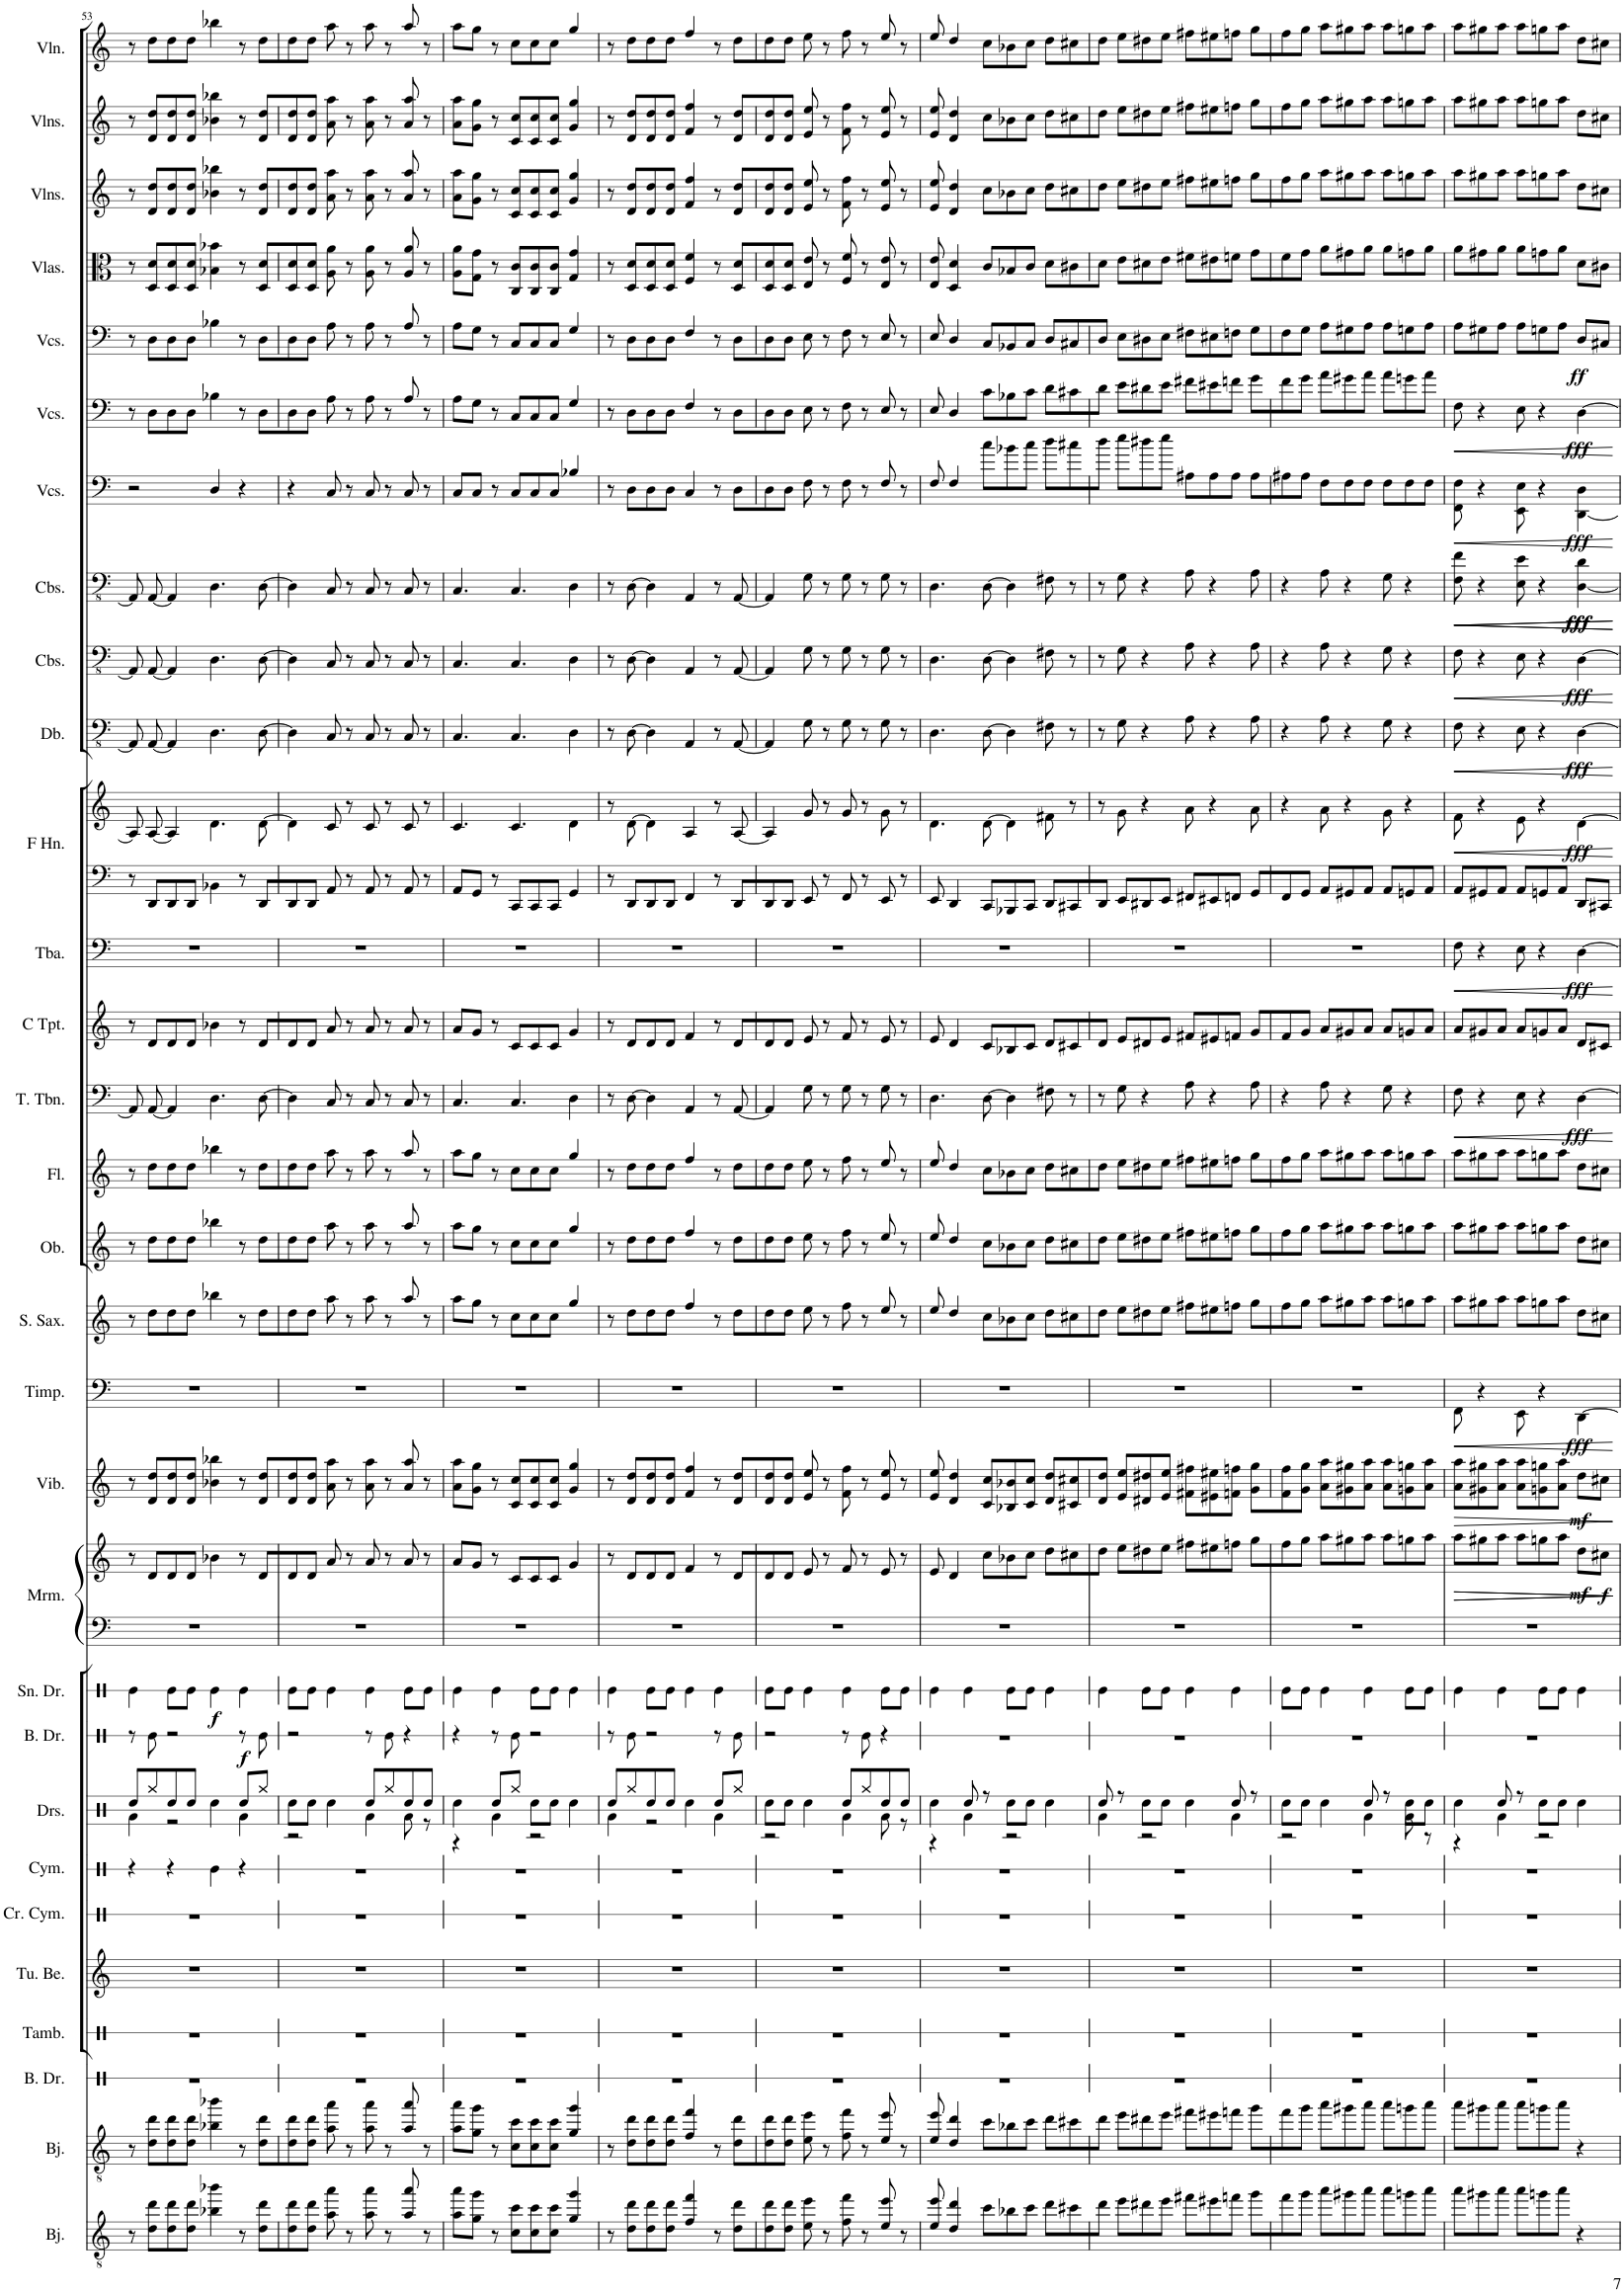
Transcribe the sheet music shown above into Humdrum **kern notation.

**kern	**kern	**kern	**kern	**kern	**kern	**kern	**kern	**kern	**dynam	**kern	**dynam	**kern	**kern	**dynam	**kern	**dynam	**kern	**dynam	**kern	**kern	**kern	**kern	**dynam	**kern	**kern	**dynam	**kern	**kern	**dynam	**kern	**dynam	**kern	**dynam	**kern	**dynam	**kern	**dynam	**kern	**dynam	**kern	**dynam	**kern	**kern	**kern	**kern
*part30	*part29	*part28	*part27	*part26	*part25	*part24	*part23	*part22	*part22	*part21	*part21	*part20	*part20	*part20	*part19	*part19	*part18	*part18	*part17	*part16	*part15	*part14	*part14	*part13	*part12	*part12	*part11	*part11	*part11	*part10	*part10	*part9	*part9	*part8	*part8	*part7	*part7	*part6	*part6	*part5	*part5	*part4	*part3	*part2	*part1
*staff32	*staff31	*staff30	*staff29	*staff28	*staff27	*staff26	*staff25	*staff24	*staff24	*staff23	*staff23	*staff22	*staff21	*staff21/22	*staff20	*staff20	*staff19	*staff19	*staff18	*staff17	*staff16	*staff15	*staff15	*staff14	*staff13	*staff13	*staff12	*staff11	*staff11/12	*staff10	*staff10	*staff9	*staff9	*staff8	*staff8	*staff7	*staff7	*staff6	*staff6	*staff5	*staff5	*staff4	*staff3	*staff2	*staff1
*I"Banjo	*I"Banjo	*I"Bass Drum	*I"Tambourine	*I"Tubular Bells	*I"Crash Cymbal	*I"Cymbal	*I"Drumset	*I"Bass Drum	*	*I"Snare Drum	*	*I"Marimba	*	*	*I"Vibraphone	*	*I"Timpani	*	*I"Soprano Saxophone	*I"Oboe	*I"Flute	*I"Tenor Trombone	*	*I"C Trumpet	*I"Tuba	*	*I"Horn in F	*	*	*I"Double Bass	*	*I"Contrabasses	*	*I"Contrabasses	*	*I"Violoncellos	*	*I"Violoncellos	*	*I"Violoncellos	*	*I"Violas	*I"Violins	*I"Violins	*I"Violin
*I'Bj.	*I'Bj.	*I'B. Dr.	*I'Tamb.	*I'Tu. Be.	*I'Cr. Cym.	*I'Cym.	*I'Drs.	*I'B. Dr.	*	*I'Sn. Dr.	*	*I'Mrm.	*	*	*I'Vib.	*	*I'Timp.	*	*I'S. Sax.	*I'Ob.	*I'Fl.	*I'T. Tbn.	*	*I'C Tpt.	*I'Tba.	*	*	*	*	*I'Db.	*	*I'Cbs.	*	*I'Cbs.	*	*I'Vcs.	*	*I'Vcs.	*	*I'Vcs.	*	*I'Vlas.	*I'Vlns.	*I'Vlns.	*I'Vln.
!!LO:PB:g=z
*clefGv2	*clefGv2	*clefX	*clefX	*clefG2	*clefX	*clefX	*clefX	*clefX	*	*clefX	*	*clefF4	*clefG2	*	*clefG2	*	*clefF4	*	*clefG2	*clefG2	*clefG2	*clefF4	*	*clefG2	*clefF4	*	*clefF4	*clefG2	*	*clefFv4	*	*clefFv4	*	*clefFv4	*	*clefF4	*	*clefF4	*	*clefF4	*	*clefC3	*clefG2	*clefG2	*clefG2
*ITrd7c12	*ITrd7c12	*	*	*	*	*	*	*	*	*	*	*	*	*	*	*	*	*	*ITrd1c2	*	*	*	*	*	*	*	*ITrd4c7	*ITrd4c7	*	*ITrd7c12	*	*	*	*	*	*	*	*	*	*	*	*	*	*	*
*k[]	*k[]	*k[]	*k[]	*k[]	*k[]	*k[]	*k[]	*k[]	*	*k[]	*	*k[]	*k[]	*	*k[]	*	*k[]	*	*k[]	*k[]	*k[]	*k[]	*	*k[]	*k[]	*	*k[]	*k[]	*	*k[]	*	*k[]	*	*k[]	*	*k[]	*	*k[]	*	*k[]	*	*k[]	*k[]	*k[]	*k[]
*M2/2	*M2/2	*M2/2	*M2/2	*M2/2	*M2/2	*M2/2	*M2/2	*M2/2	*	*M2/2	*	*M2/2	*M2/2	*	*M2/2	*	*M2/2	*	*M2/2	*M2/2	*M2/2	*M2/2	*	*M2/2	*M2/2	*	*M2/2	*M2/2	*	*M2/2	*	*M2/2	*	*M2/2	*	*M2/2	*	*M2/2	*	*M2/2	*	*M2/2	*M2/2	*M2/2	*M2/2
*met(c|)	*met(c|)	*met(c|)	*met(c|)	*met(c|)	*met(c|)	*met(c|)	*met(c|)	*met(c|)	*	*met(c|)	*	*met(c|)	*met(c|)	*	*met(c|)	*	*met(c|)	*	*met(c|)	*met(c|)	*met(c|)	*met(c|)	*	*met(c|)	*met(c|)	*	*met(c|)	*met(c|)	*	*met(c|)	*	*met(c|)	*	*met(c|)	*	*met(c|)	*	*met(c|)	*	*met(c|)	*	*met(c|)	*met(c|)	*met(c|)	*met(c|)
=53	=53	=53	=53	=53	=53	=53	=53	=53	=53	=53	=53	=53	=53	=53	=53	=53	=53	=53	=53	=53	=53	=53	=53	=53	=53	=53	=53	=53	=53	=53	=53	=53	=53	=53	=53	=53	=53	=53	=53	=53	=53	=53	=53	=53	=53
*	*	*	*	*	*	*	*^	*	*	*	*	*	*	*	*	*	*	*	*	*	*	*	*	*	*	*	*	*	*	*	*	*	*	*	*	*	*	*	*	*	*	*	*	*	*
8r	8r	1r	1r	1r	1r	4r	8Rcc/L	4Ra\	8r	.	4Re\	.	1r	8r	.	8r	.	1r	.	8r	8r	8r	8AA/L]	.	8r	1r	.	8r	8A/L]	.	8AAA/L]	.	8AAA/L]	.	8AAA/L]	.	2r	.	8r	.	8r	.	8r	8r	8r	8r
8d\ 8dd\L	8d\ 8dd\L	.	.	.	.	.	8Ree/	.	8Re\	.	.	.	.	8d/L	.	8d/ 8dd/L	.	.	.	8dd\L	8dd\L	8dd\L	[8AA/J	.	8d/L	.	.	8DD/L	[8A/J	.	[8AAA/J	.	[8AAA/J	.	[8AAA/J	.	.	.	8D\L	.	8D\L	.	8D/ 8d/L	8d/ 8dd/L	8d/ 8dd/L	8dd\L
8d\ 8dd\	8d\ 8dd\	.	.	.	.	4r	8Rcc/	2r	2r	.	8Re\L	.	.	8d/	.	8d/ 8dd/	.	.	.	8dd\	8dd\	8dd\	4AA/]	.	8d/	.	.	8DD/	4A/]	.	4AAA/]	.	4AAA/]	.	4AAA/]	.	.	.	8D\	.	8D\	.	8D/ 8d/	8d/ 8dd/	8d/ 8dd/	8dd\
8d\ 8dd\J	8d\ 8dd\J	.	.	.	.	.	8Rcc/J	.	.	.	8Re\J	.	.	8d/J	.	8d/ 8dd/J	.	.	.	8dd\J	8dd\J	8dd\J	.	.	8d/J	.	.	8DD/J	.	.	.	.	.	.	.	.	.	.	8D\J	.	8D\J	.	8D/ 8d/J	8d/ 8dd/J	8d/ 8dd/J	8dd\J
!	!	!	!	!	!	!	!	!	!	!	!	!LO:DY:b	!	!	!	!	!	!	!	!	!	!	!	!	!	!	!	!	!	!	!	!	!	!	!	!	!	!	!	!	!	!	!	!	!	!
4b-X\ 4bb-X\	4b-X\ 4bb-X\	.	.	.	.	4Re\	4Rcc\	.	.	.	4Re\	f	.	4b-X\	.	4b-X\ 4bb-X\	.	.	.	4bb-X\	4bb-X\	4bb-X\	4.D\	.	4b-X\	.	.	4BB-X\	4.d\	.	4.DD\	.	4.DD\	.	4.DD\	.	4D/	.	4B-X\	.	4B-X\	.	4B-X\ 4b-X\	4b-X\ 4bb-X\	4b-X\ 4bb-X\	4bb-X\
!	!	!	!	!	!	!	!	!	!	!LO:DY:b	!	!	!	!	!	!	!	!	!	!	!	!	!	!	!	!	!	!	!	!	!	!	!	!	!	!	!	!	!	!	!	!	!	!	!	!
8r	8r	.	.	.	.	4r	8Rcc/L	4Ra\	8r	f	4Re\	.	.	8r	.	8r	.	.	.	8r	8r	8r	.	.	8r	.	.	8r	.	.	.	.	.	.	.	.	4r	.	8r	.	8r	.	8r	8r	8r	8r
8d\ 8dd\L	8d\ 8dd\L	.	.	.	.	.	8Ree/J	.	8Re\	.	.	.	.	8d/L	.	8d/ 8dd/L	.	.	.	8dd\L	8dd\L	8dd\L	[8D\	.	8d/L	.	.	8DD/L	[8d\	.	[8DD\	.	[8DD\	.	[8DD\	.	.	.	8D\L	.	8D\L	.	8D/ 8d/L	8d/ 8dd/L	8d/ 8dd/L	8dd\L
=54	=54	=54	=54	=54	=54	=54	=54	=54	=54	=54	=54	=54	=54	=54	=54	=54	=54	=54	=54	=54	=54	=54	=54	=54	=54	=54	=54	=54	=54	=54	=54	=54	=54	=54	=54	=54	=54	=54	=54	=54	=54	=54	=54	=54	=54	=54
8d\ 8dd\	8d\ 8dd\	1r	1r	1r	1r	1r	8Rcc\L	2r	2r	.	8Re\L	.	1r	8d/	.	8d/ 8dd/	.	1r	.	8dd\	8dd\	8dd\	4D\]	.	8d/	1r	.	8DD/	4d\]	.	4DD\]	.	4DD\]	.	4DD\]	.	4r	.	8D\	.	8D\	.	8D/ 8d/	8d/ 8dd/	8d/ 8dd/	8dd\
8d\ 8dd\J	8d\ 8dd\J	.	.	.	.	.	8Rcc\J	.	.	.	8Re\J	.	.	8d/J	.	8d/ 8dd/J	.	.	.	8dd\J	8dd\J	8dd\J	.	.	8d/J	.	.	8DD/J	.	.	.	.	.	.	.	.	.	.	8D\J	.	8D\J	.	8D/ 8d/J	8d/ 8dd/J	8d/ 8dd/J	8dd\J
8a\ 8aa\	8a\ 8aa\	.	.	.	.	.	4Rcc\	.	.	.	4Re\	.	.	8a/	.	8a\ 8aa\	.	.	.	8aa\	8aa\	8aa\	8C/	.	8a/	.	.	8AA/	8c/	.	8CC/	.	8CC/	.	8CC/	.	8C/	.	8A\	.	8A\	.	8A\ 8a\	8a\ 8aa\	8a\ 8aa\	8aa\
8r	8r	.	.	.	.	.	.	.	.	.	.	.	.	8r	.	8r	.	.	.	8r	8r	8r	8r	.	8r	.	.	8r	8r	.	8r	.	8r	.	8r	.	8r	.	8r	.	8r	.	8r	8r	8r	8r
8a\ 8aa\	8a\ 8aa\	.	.	.	.	.	8Rcc/L	4Ra\	8r	.	4Re\	.	.	8a/	.	8a\ 8aa\	.	.	.	8aa\	8aa\	8aa\	8C/	.	8a/	.	.	8AA/	8c/	.	8CC/	.	8CC/	.	8CC/	.	8C/	.	8A\	.	8A\	.	8A\ 8a\	8a\ 8aa\	8a\ 8aa\	8aa\
8r	8r	.	.	.	.	.	8Ree/	.	8Re\	.	.	.	.	8r	.	8r	.	.	.	8r	8r	8r	8r	.	8r	.	.	8r	8r	.	8r	.	8r	.	8r	.	8r	.	8r	.	8r	.	8r	8r	8r	8r
8a/ 8aa/	8a/ 8aa/	.	.	.	.	.	8Rcc/	8Ra\	4r	.	8Re\L	.	.	8a/	.	8a/ 8aa/	.	.	.	8aa/	8aa/	8aa/	8C/	.	8a/	.	.	8AA/	8c/	.	8CC/	.	8CC/	.	8CC/	.	8C/	.	8A/	.	8A/	.	8A/ 8a/	8a/ 8aa/	8a/ 8aa/	8aa/
8r	8r	.	.	.	.	.	8Rcc/J	8r	.	.	8Re\J	.	.	8r	.	8r	.	.	.	8r	8r	8r	8r	.	8r	.	.	8r	8r	.	8r	.	8r	.	8r	.	8r	.	8r	.	8r	.	8r	8r	8r	8r
=55	=55	=55	=55	=55	=55	=55	=55	=55	=55	=55	=55	=55	=55	=55	=55	=55	=55	=55	=55	=55	=55	=55	=55	=55	=55	=55	=55	=55	=55	=55	=55	=55	=55	=55	=55	=55	=55	=55	=55	=55	=55	=55	=55	=55	=55	=55
8a\ 8aa\L	8a\ 8aa\L	1r	1r	1r	1r	1r	4Rcc\	4r	4r	.	4Re\	.	1r	8a/L	.	8a\ 8aa\L	.	1r	.	8aa\L	8aa\L	8aa\L	4.C/	.	8a/L	1r	.	8AA/L	4.c/	.	4.CC/	.	4.CC/	.	4.CC/	.	8C/L	.	8A\L	.	8A\L	.	8A\ 8a\L	8a\ 8aa\L	8a\ 8aa\L	8aa\L
8g\ 8gg\J	8g\ 8gg\J	.	.	.	.	.	.	.	.	.	.	.	.	8g/J	.	8g\ 8gg\J	.	.	.	8gg\J	8gg\J	8gg\J	.	.	8g/J	.	.	8GG/J	.	.	.	.	.	.	.	.	8C/J	.	8G\J	.	8G\J	.	8G\ 8g\J	8g\ 8gg\J	8g\ 8gg\J	8gg\J
8r	8r	.	.	.	.	.	8Rcc/L	4Ra\	8r	.	4Re\	.	.	8r	.	8r	.	.	.	8r	8r	8r	.	.	8r	.	.	8r	.	.	.	.	.	.	.	.	8r	.	8r	.	8r	.	8r	8r	8r	8r
8c\ 8cc\L	8c\ 8cc\L	.	.	.	.	.	8Ree/J	.	8Re\	.	.	.	.	8c/L	.	8c/ 8cc/L	.	.	.	8cc\L	8cc\L	8cc\L	4.C/	.	8c/L	.	.	8CC/L	4.c/	.	4.CC/	.	4.CC/	.	4.CC/	.	8C/L	.	8C/L	.	8C/L	.	8C/ 8c/L	8c/ 8cc/L	8c/ 8cc/L	8cc\L
8c\ 8cc\	8c\ 8cc\	.	.	.	.	.	8Rcc\L	2r	2r	.	8Re\L	.	.	8c/	.	8c/ 8cc/	.	.	.	8cc\	8cc\	8cc\	.	.	8c/	.	.	8CC/	.	.	.	.	.	.	.	.	8C/	.	8C/	.	8C/	.	8C/ 8c/	8c/ 8cc/	8c/ 8cc/	8cc\
8c\ 8cc\J	8c\ 8cc\J	.	.	.	.	.	8Rcc\J	.	.	.	8Re\J	.	.	8c/J	.	8c/ 8cc/J	.	.	.	8cc\J	8cc\J	8cc\J	.	.	8c/J	.	.	8CC/J	.	.	.	.	.	.	.	.	8C/J	.	8C/J	.	8C/J	.	8C/ 8c/J	8c/ 8cc/J	8c/ 8cc/J	8cc\J
4g/ 4gg/	4g/ 4gg/	.	.	.	.	.	4Rcc\	.	.	.	4Re\	.	.	4g/	.	4g/ 4gg/	.	.	.	4gg/	4gg/	4gg/	4D\	.	4g/	.	.	4GG/	4d\	.	4DD\	.	4DD\	.	4DD\	.	4B-X/	.	4G/	.	4G/	.	4G/ 4g/	4g/ 4gg/	4g/ 4gg/	4gg/
=56	=56	=56	=56	=56	=56	=56	=56	=56	=56	=56	=56	=56	=56	=56	=56	=56	=56	=56	=56	=56	=56	=56	=56	=56	=56	=56	=56	=56	=56	=56	=56	=56	=56	=56	=56	=56	=56	=56	=56	=56	=56	=56	=56	=56	=56	=56
8r	8r	1r	1r	1r	1r	1r	8Rcc/L	4Ra\	8r	.	4Re\	.	1r	8r	.	8r	.	1r	.	8r	8r	8r	8r	.	8r	1r	.	8r	8r	.	8r	.	8r	.	8r	.	8r	.	8r	.	8r	.	8r	8r	8r	8r
8d\ 8dd\L	8d\ 8dd\L	.	.	.	.	.	8Ree/	.	8Re\	.	.	.	.	8d/L	.	8d/ 8dd/L	.	.	.	8dd\L	8dd\L	8dd\L	[8D\	.	8d/L	.	.	8DD/L	[8d\	.	[8DD\	.	[8DD\	.	[8DD\	.	8D\L	.	8D\L	.	8D\L	.	8D/ 8d/L	8d/ 8dd/L	8d/ 8dd/L	8dd\L
8d\ 8dd\	8d\ 8dd\	.	.	.	.	.	8Rcc/	2r	2r	.	8Re\L	.	.	8d/	.	8d/ 8dd/	.	.	.	8dd\	8dd\	8dd\	4D\]	.	8d/	.	.	8DD/	4d\]	.	4DD\]	.	4DD\]	.	4DD\]	.	8D\	.	8D\	.	8D\	.	8D/ 8d/	8d/ 8dd/	8d/ 8dd/	8dd\
8d\ 8dd\J	8d\ 8dd\J	.	.	.	.	.	8Rcc/J	.	.	.	8Re\J	.	.	8d/J	.	8d/ 8dd/J	.	.	.	8dd\J	8dd\J	8dd\J	.	.	8d/J	.	.	8DD/J	.	.	.	.	.	.	.	.	8D\J	.	8D\J	.	8D\J	.	8D/ 8d/J	8d/ 8dd/J	8d/ 8dd/J	8dd\J
4f/ 4ff/	4f/ 4ff/	.	.	.	.	.	4Rcc\	.	.	.	4Re\	.	.	4f/	.	4f/ 4ff/	.	.	.	4ff/	4ff/	4ff/	4AA/	.	4f/	.	.	4FF/	4A/	.	4AAA/	.	4AAA/	.	4AAA/	.	4C/	.	4F/	.	4F/	.	4F/ 4f/	4f/ 4ff/	4f/ 4ff/	4ff/
8r	8r	.	.	.	.	.	8Rcc/L	4Ra\	8r	.	4Re\	.	.	8r	.	8r	.	.	.	8r	8r	8r	8r	.	8r	.	.	8r	8r	.	8r	.	8r	.	8r	.	8r	.	8r	.	8r	.	8r	8r	8r	8r
8d\ 8dd\L	8d\ 8dd\L	.	.	.	.	.	8Ree/J	.	8Re\	.	.	.	.	8d/L	.	8d/ 8dd/L	.	.	.	8dd\L	8dd\L	8dd\L	[8AA/	.	8d/L	.	.	8DD/L	[8A/	.	[8AAA/	.	[8AAA/	.	[8AAA/	.	8D\L	.	8D\L	.	8D\L	.	8D/ 8d/L	8d/ 8dd/L	8d/ 8dd/L	8dd\L
=57	=57	=57	=57	=57	=57	=57	=57	=57	=57	=57	=57	=57	=57	=57	=57	=57	=57	=57	=57	=57	=57	=57	=57	=57	=57	=57	=57	=57	=57	=57	=57	=57	=57	=57	=57	=57	=57	=57	=57	=57	=57	=57	=57	=57	=57	=57
8d\ 8dd\	8d\ 8dd\	1r	1r	1r	1r	1r	8Rcc\L	2r	2r	.	8Re\L	.	1r	8d/	.	8d/ 8dd/	.	1r	.	8dd\	8dd\	8dd\	4AA/]	.	8d/	1r	.	8DD/	4A/]	.	4AAA/]	.	4AAA/]	.	4AAA/]	.	8D\	.	8D\	.	8D\	.	8D/ 8d/	8d/ 8dd/	8d/ 8dd/	8dd\
8d\ 8dd\J	8d\ 8dd\J	.	.	.	.	.	8Rcc\J	.	.	.	8Re\J	.	.	8d/J	.	8d/ 8dd/J	.	.	.	8dd\J	8dd\J	8dd\J	.	.	8d/J	.	.	8DD/J	.	.	.	.	.	.	.	.	8D\J	.	8D\J	.	8D\J	.	8D/ 8d/J	8d/ 8dd/J	8d/ 8dd/J	8dd\J
8e\ 8ee\	8e\ 8ee\	.	.	.	.	.	4Rcc\	.	.	.	4Re\	.	.	8e/	.	8e/ 8ee/	.	.	.	8ee\	8ee\	8ee\	8G\	.	8e/	.	.	8EE/	8g/	.	8GG\	.	8GG\	.	8GG\	.	8F\	.	8E\	.	8E\	.	8E/ 8e/	8e/ 8ee/	8e/ 8ee/	8ee\
8r	8r	.	.	.	.	.	.	.	.	.	.	.	.	8r	.	8r	.	.	.	8r	8r	8r	8r	.	8r	.	.	8r	8r	.	8r	.	8r	.	8r	.	8r	.	8r	.	8r	.	8r	8r	8r	8r
8f\ 8ff\	8f\ 8ff\	.	.	.	.	.	8Rcc/L	4Ra\	8r	.	4Re\	.	.	8f/	.	8f\ 8ff\	.	.	.	8ff\	8ff\	8ff\	8G\	.	8f/	.	.	8FF/	8g/	.	8GG\	.	8GG\	.	8GG\	.	8F\	.	8F\	.	8F\	.	8F/ 8f/	8f\ 8ff\	8f\ 8ff\	8ff\
8r	8r	.	.	.	.	.	8Ree/	.	8Re\	.	.	.	.	8r	.	8r	.	.	.	8r	8r	8r	8r	.	8r	.	.	8r	8r	.	8r	.	8r	.	8r	.	8r	.	8r	.	8r	.	8r	8r	8r	8r
8e/ 8ee/	8e/ 8ee/	.	.	.	.	.	8Rcc/	8Ra\	4r	.	8Re\L	.	.	8e/	.	8e/ 8ee/	.	.	.	8ee/	8ee/	8ee/	8G\	.	8e/	.	.	8EE/	8g\	.	8GG\	.	8GG\	.	8GG\	.	8F/	.	8E/	.	8E/	.	8E/ 8e/	8e/ 8ee/	8e/ 8ee/	8ee/
8r	8r	.	.	.	.	.	8Rcc/J	8r	.	.	8Re\J	.	.	8r	.	8r	.	.	.	8r	8r	8r	8r	.	8r	.	.	8r	8r	.	8r	.	8r	.	8r	.	8r	.	8r	.	8r	.	8r	8r	8r	8r
=58	=58	=58	=58	=58	=58	=58	=58	=58	=58	=58	=58	=58	=58	=58	=58	=58	=58	=58	=58	=58	=58	=58	=58	=58	=58	=58	=58	=58	=58	=58	=58	=58	=58	=58	=58	=58	=58	=58	=58	=58	=58	=58	=58	=58	=58	=58
8e/ 8ee/	8e/ 8ee/	1r	1r	1r	1r	1r	4Rcc\	4r	1r	.	4Re\	.	1r	8e/	.	8e/ 8ee/	.	1r	.	8ee/	8ee/	8ee/	4.D\	.	8e/	1r	.	8EE/	4.d\	.	4.DD\	.	4.DD\	.	4.DD\	.	8F/	.	8E/	.	8E/	.	8E/ 8e/	8e/ 8ee/	8e/ 8ee/	8ee/
4d/ 4dd/	4d/ 4dd/	.	.	.	.	.	.	.	.	.	.	.	.	4d/	.	4d/ 4dd/	.	.	.	4dd/	4dd/	4dd/	.	.	4d/	.	.	4DD/	.	.	.	.	.	.	.	.	4F/	.	4D/	.	4D/	.	4D/ 4d/	4d/ 4dd/	4d/ 4dd/	4dd/
.	.	.	.	.	.	.	8Rcc/	4Ra\	.	.	4Re\	.	.	.	.	.	.	.	.	.	.	.	.	.	.	.	.	.	.	.	.	.	.	.	.	.	.	.	.	.	.	.	.	.	.	.
8cc\L	8cc\L	.	.	.	.	.	8r	.	.	.	.	.	.	8cc\L	.	8c/ 8cc/L	.	.	.	8cc\L	8cc\L	8cc\L	[8D\	.	8c/L	.	.	8CC/L	[8d\	.	[8DD\	.	[8DD\	.	[8DD\	.	8cc\L	.	8c\L	.	8C/L	.	8c/L	8cc\L	8cc\L	8cc\L
8b-X\	8b-X\	.	.	.	.	.	8Rcc\L	2r	.	.	8Re\L	.	.	8b-X\	.	8B-X/ 8b-X/	.	.	.	8b-X\	8b-X\	8b-X\	4D\]	.	8B-X/	.	.	8BBB-X/	4d\]	.	4DD\]	.	4DD\]	.	4DD\]	.	8b-X\	.	8B-X\	.	8BB-X/	.	8B-X/	8b-X\	8b-X\	8b-X\
8cc\J	8cc\J	.	.	.	.	.	8Rcc\J	.	.	.	8Re\J	.	.	8cc\J	.	8c/ 8cc/J	.	.	.	8cc\J	8cc\J	8cc\J	.	.	8c/J	.	.	8CC/J	.	.	.	.	.	.	.	.	8cc\J	.	8c\J	.	8C/J	.	8c/J	8cc\J	8cc\J	8cc\J
8dd\L	8dd\L	.	.	.	.	.	4Rcc\	.	.	.	4Re\	.	.	8dd\L	.	8d/ 8dd/L	.	.	.	8dd\L	8dd\L	8dd\L	8F#X\	.	8d/L	.	.	8DD/L	8f#X\	.	8FF#X\	.	8FF#X\	.	8FF#X\	.	8dd\L	.	8d\L	.	8D/L	.	8d\L	8dd\L	8dd\L	8dd\L
8cc#X\	8cc#X\	.	.	.	.	.	.	.	.	.	.	.	.	8cc#X\	.	8c#X/ 8cc#X/	.	.	.	8cc#X\	8cc#X\	8cc#X\	8r	.	8c#X/	.	.	8CC#X/	8r	.	8r	.	8r	.	8r	.	8cc#X\	.	8c#X\	.	8C#X/	.	8c#X\	8cc#X\	8cc#X\	8cc#X\
=59	=59	=59	=59	=59	=59	=59	=59	=59	=59	=59	=59	=59	=59	=59	=59	=59	=59	=59	=59	=59	=59	=59	=59	=59	=59	=59	=59	=59	=59	=59	=59	=59	=59	=59	=59	=59	=59	=59	=59	=59	=59	=59	=59	=59	=59	=59
8dd\J	8dd\J	1r	1r	1r	1r	1r	8Rcc/	4Ra\	1r	.	4Re\	.	1r	8dd\J	.	8d/ 8dd/J	.	1r	.	8dd\J	8dd\J	8dd\J	8r	.	8d/J	1r	.	8DD/J	8r	.	8r	.	8r	.	8r	.	8dd\J	.	8d\J	.	8D/J	.	8d\J	8dd\J	8dd\J	8dd\J
8ee\L	8ee\L	.	.	.	.	.	8r	.	.	.	.	.	.	8ee\L	.	8e/ 8ee/L	.	.	.	8ee\L	8ee\L	8ee\L	8G\	.	8e/L	.	.	8EE/L	8g\	.	8GG\	.	8GG\	.	8GG\	.	8ee\L	.	8e\L	.	8E\L	.	8e\L	8ee\L	8ee\L	8ee\L
8dd#X\	8dd#X\	.	.	.	.	.	8Rcc\L	2r	.	.	8Re\L	.	.	8dd#X\	.	8d#X/ 8dd#X/	.	.	.	8dd#X\	8dd#X\	8dd#X\	4r	.	8d#X/	.	.	8DD#X/	4r	.	4r	.	4r	.	4r	.	8dd#X\	.	8d#X\	.	8D#X\	.	8d#X\	8dd#X\	8dd#X\	8dd#X\
8ee\J	8ee\J	.	.	.	.	.	8Rcc\J	.	.	.	8Re\J	.	.	8ee\J	.	8e/ 8ee/J	.	.	.	8ee\J	8ee\J	8ee\J	.	.	8e/J	.	.	8EE/J	.	.	.	.	.	.	.	.	8ee\J	.	8e\J	.	8E\J	.	8e\J	8ee\J	8ee\J	8ee\J
8ff#X\L	8ff#X\L	.	.	.	.	.	4Rcc\	.	.	.	4Re\	.	.	8ff#X\L	.	8f#X\ 8ff#X\L	.	.	.	8ff#X\L	8ff#X\L	8ff#X\L	8A\	.	8f#X/L	.	.	8FF#X/L	8a\	.	8AA\	.	8AA\	.	8AA\	.	8A#X\L	.	8f#X\L	.	8F#X\L	.	8f#X\L	8ff#X\L	8ff#X\L	8ff#X\L
8ee#X\	8ee#X\	.	.	.	.	.	.	.	.	.	.	.	.	8ee#X\	.	8e#X\ 8ee#X\	.	.	.	8ee#X\	8ee#X\	8ee#X\	4r	.	8e#X/	.	.	8EE#X/	4r	.	4r	.	4r	.	4r	.	8A#\	.	8e#X\	.	8E#X\	.	8e#X\	8ee#X\	8ee#X\	8ee#X\
8ffn\J	8ffn\J	.	.	.	.	.	8Rcc/	4Ra\	.	.	4Re\	.	.	8ffn\J	.	8fn\ 8ffn\J	.	.	.	8ffn\J	8ffn\J	8ffn\J	.	.	8fn/J	.	.	8FFn/J	.	.	.	.	.	.	.	.	8A#\J	.	8fn\J	.	8Fn\J	.	8fn\J	8ffn\J	8ffn\J	8ffn\J
8gg\L	8gg\L	.	.	.	.	.	8r	.	.	.	.	.	.	8gg\L	.	8g\ 8gg\L	.	.	.	8gg\L	8gg\L	8gg\L	8A\	.	8g/L	.	.	8GG/L	8a\	.	8AA\	.	8AA\	.	8AA\	.	8A#\L	.	8g\L	.	8G\L	.	8g\L	8gg\L	8gg\L	8gg\L
=60	=60	=60	=60	=60	=60	=60	=60	=60	=60	=60	=60	=60	=60	=60	=60	=60	=60	=60	=60	=60	=60	=60	=60	=60	=60	=60	=60	=60	=60	=60	=60	=60	=60	=60	=60	=60	=60	=60	=60	=60	=60	=60	=60	=60	=60	=60
8ff\	8ff\	1r	1r	1r	1r	1r	8Rcc\L	2r	1r	.	8Re\L	.	1r	8ff\	.	8f\ 8ff\	.	1r	.	8ff\	8ff\	8ff\	4r	.	8f/	1r	.	8FF/	4r	.	4r	.	4r	.	4r	.	8A#X\	.	8f\	.	8F\	.	8f\	8ff\	8ff\	8ff\
8gg\J	8gg\J	.	.	.	.	.	8Rcc\J	.	.	.	8Re\J	.	.	8gg\J	.	8g\ 8gg\J	.	.	.	8gg\J	8gg\J	8gg\J	.	.	8g/J	.	.	8GG/J	.	.	.	.	.	.	.	.	8A#\J	.	8g\J	.	8G\J	.	8g\J	8gg\J	8gg\J	8gg\J
8aa\L	8aa\L	.	.	.	.	.	4Rcc\	.	.	.	4Re\	.	.	8aa\L	.	8a\ 8aa\L	.	.	.	8aa\L	8aa\L	8aa\L	8A\	.	8a/L	.	.	8AA/L	8a\	.	8AA\	.	8AA\	.	8AA\	.	8F\L	.	8a\L	.	8A\L	.	8a\L	8aa\L	8aa\L	8aa\L
8gg#X\	8gg#X\	.	.	.	.	.	.	.	.	.	.	.	.	8gg#X\	.	8g#X\ 8gg#X\	.	.	.	8gg#X\	8gg#X\	8gg#X\	4r	.	8g#X/	.	.	8GG#X/	4r	.	4r	.	4r	.	4r	.	8F\	.	8g#X\	.	8G#X\	.	8g#X\	8gg#X\	8gg#X\	8gg#X\
8aa\J	8aa\J	.	.	.	.	.	8Rcc/	4Ra\	.	.	4Re\	.	.	8aa\J	.	8a\ 8aa\J	.	.	.	8aa\J	8aa\J	8aa\J	.	.	8a/J	.	.	8AA/J	.	.	.	.	.	.	.	.	8F\J	.	8a\J	.	8A\J	.	8a\J	8aa\J	8aa\J	8aa\J
8aa\L	8aa\L	.	.	.	.	.	8r	.	.	.	.	.	.	8aa\L	.	8a\ 8aa\L	.	.	.	8aa\L	8aa\L	8aa\L	8G\	.	8a/L	.	.	8AA/L	8g\	.	8GG\	.	8GG\	.	8GG\	.	8F\L	.	8a\L	.	8A\L	.	8a\L	8aa\L	8aa\L	8aa\L
8ggn\	8ggn\	.	.	.	.	.	8Rcc\L	8Ra\	.	.	8Re\L	.	.	8ggn\	.	8gn\ 8ggn\	.	.	.	8ggn\	8ggn\	8ggn\	4r	.	8gn/	.	.	8GGn/	4r	.	4r	.	4r	.	4r	.	8F\	.	8gn\	.	8Gn\	.	8gn\	8ggn\	8ggn\	8ggn\
8aa\J	8aa\J	.	.	.	.	.	8Rcc\J	8r	.	.	8Re\J	.	.	8aa\J	.	8a\ 8aa\J	.	.	.	8aa\J	8aa\J	8aa\J	.	.	8a/J	.	.	8AA/J	.	.	.	.	.	.	.	.	8F\J	.	8a\J	.	8A\J	.	8a\J	8aa\J	8aa\J	8aa\J
=61	=61	=61	=61	=61	=61	=61	=61	=61	=61	=61	=61	=61	=61	=61	=61	=61	=61	=61	=61	=61	=61	=61	=61	=61	=61	=61	=61	=61	=61	=61	=61	=61	=61	=61	=61	=61	=61	=61	=61	=61	=61	=61	=61	=61	=61	=61
!	!	!	!	!	!	!	!	!	!	!	!	!	!	!	!LO:HP:b	!	!LO:HP:b	!	!LO:HP:b	!	!	!	!	!LO:HP:b	!	!	!LO:HP:b	!	!	!LO:HP:b	!	!LO:HP:b	!	!LO:HP:b	!	!LO:HP:b	!	!LO:HP:b	!	!LO:HP:b	!	!	!	!	!	!
8aa\L	8aa\L	1r	1r	1r	1r	1r	4Rcc\	4r	1r	.	4Re\	.	1r	8aa\L	>	8a\ 8aa\L	>	8FF\	<	8aa\L	8aa\L	8aa\L	8F\	<	8a/L	8F\	<	8AA/L	8f\	<	8FF\	<	8FF\	<	8FF\ 8F\	<	8FF\ 8F\	<	8F\	<	8A\L	.	8a\L	8aa\L	8aa\L	8aa\L
!	!	!	!	!	!	!	!	!	!	!	!	!	!	!	!LO:HP:b	!	!	!	!	!	!	!	!	!	!	!	!	!	!	!	!	!	!	!	!	!LO:HP:b	!	!	!	!	!	!	!	!	!	!
8gg#X\	8gg#X\	.	.	.	.	.	.	.	.	.	.	.	.	8gg#X\	>	8g#X\ 8gg#X\	.	4r	.	8gg#X\	8gg#X\	8gg#X\	4r	.	8g#X/	4r	.	8GG#X/	4r	.	4r	.	4r	.	4r	<	4r	.	4r	.	8G#X\	.	8g#X\	8gg#X\	8gg#X\	8gg#X\
8aa\J	8aa\J	.	.	.	.	.	8Rcc/	4Ra\	.	.	4Re\	.	.	8aa\J	.	8a\ 8aa\J	.	.	.	8aa\J	8aa\J	8aa\J	.	.	8a/J	.	.	8AA/J	.	.	.	.	.	.	.	.	.	.	.	.	8A\J	.	8a\J	8aa\J	8aa\J	8aa\J
8aa\L	8aa\L	.	.	.	.	.	8r	.	.	.	.	.	.	8aa\L	.	8a\ 8aa\L	.	8EE\	.	8aa\L	8aa\L	8aa\L	8E\	.	8a/L	8E\	.	8AA/L	8e\	.	8EE\	.	8EE\	.	8EE\ 8E\	.	8EE\ 8E\	.	8E\	.	8A\L	.	8a\L	8aa\L	8aa\L	8aa\L
8ggn\	8ggn\	.	.	.	.	.	8Rcc\L	2r	.	.	8Re\L	.	.	8ggn\	.	8gn\ 8ggn\	.	4r	.	8ggn\	8ggn\	8ggn\	4r	.	8gn/	4r	.	8GGn/	4r	.	4r	.	4r	.	4r	.	4r	.	4r	.	8Gn\	.	8gn\	8ggn\	8ggn\	8ggn\
8aa\J	8aa\J	.	.	.	.	.	8Rcc\J	.	.	.	8Re\J	.	.	8aa\J	.	8a\ 8aa\J	.	.	.	8aa\J	8aa\J	8aa\J	.	.	8a/J	.	.	8AA/J	.	.	.	.	.	.	.	.	.	.	.	.	8A\J	.	8a\J	8aa\J	8aa\J	8aa\J
!	!	!	!	!	!	!	!	!	!	!	!	!	!	!	!LO:DY:b	!	!LO:DY:b	!	!LO:DY:b	!	!	!	!	!LO:DY:b	!	!	!LO:DY:b	!	!	!LO:DY:b	!	!LO:DY:b	!	!LO:DY:b	!	!LO:DY:b	!	!	!	!	!	!	!	!	!	!
!	!	!	!	!	!	!	!	!	!	!	!	!	!	!	!	!	!	!	!	!	!	!	!	!	!	!	!	!	!	!	!	!	!	!	!	!LO:DY:n=1:b	!	!LO:DY:b	!	!LO:DY:b	!	!LO:DY:b	!	!	!	!
4r	4r	.	.	.	.	.	4Rcc\	.	.	.	4Re\	.	.	8dd\L	mf	8dd\L	mf	[4DD\	fff	8dd\L	8dd\L	8dd\L	[4D\	fff	8d/L	[4D\	fff	8DD/L	[4d\	fff	[4DD\	fff	[4DD\	fff	[4DD\ 4D\	fff fff	[4DD\ 4D\	fff	[4D\	fff	8D/L	ff	8d\L	8dd\L	8dd\L	8dd\L
!	!	!	!	!	!	!	!	!	!	!	!	!	!	!	!LO:DY:b	!	!	!	!	!	!	!	!	!	!	!	!	!	!	!	!	!	!	!	!	!	!	!	!	!	!	!	!	!	!	!
.	.	.	.	.	.	.	.	.	.	.	.	.	.	8cc#X\J	f	8cc#X\J	.	.	.	8cc#X\J	8cc#X\J	8cc#X\J	.	.	8c#X/J	.	.	8CC#X/J	.	.	.	.	.	.	.	.	.	.	.	.	8C#X/J	.	8c#X\J	8cc#X\J	8cc#X\J	8cc#X\J
*	*	*	*	*	*	*	*v	*v	*	*	*	*	*	*	*	*	*	*	*	*	*	*	*	*	*	*	*	*	*	*	*	*	*	*	*	*	*	*	*	*	*	*	*	*	*	*
.	.	.	.	.	.	.	.	.	.	.	.	.	.	] ]	.	]	.	[	.	.	.	.	[	.	.	[	.	.	[	.	[	.	[	.	[ [	.	[	.	[	.	.	.	.	.	.
=	=	=	=	=	=	=	=	=	=	=	=	=	=	=	=	=	=	=	=	=	=	=	=	=	=	=	=	=	=	=	=	=	=	=	=	=	=	=	=	=	=	=	=	=	=
*-	*-	*-	*-	*-	*-	*-	*-	*-	*-	*-	*-	*-	*-	*-	*-	*-	*-	*-	*-	*-	*-	*-	*-	*-	*-	*-	*-	*-	*-	*-	*-	*-	*-	*-	*-	*-	*-	*-	*-	*-	*-	*-	*-	*-	*-
